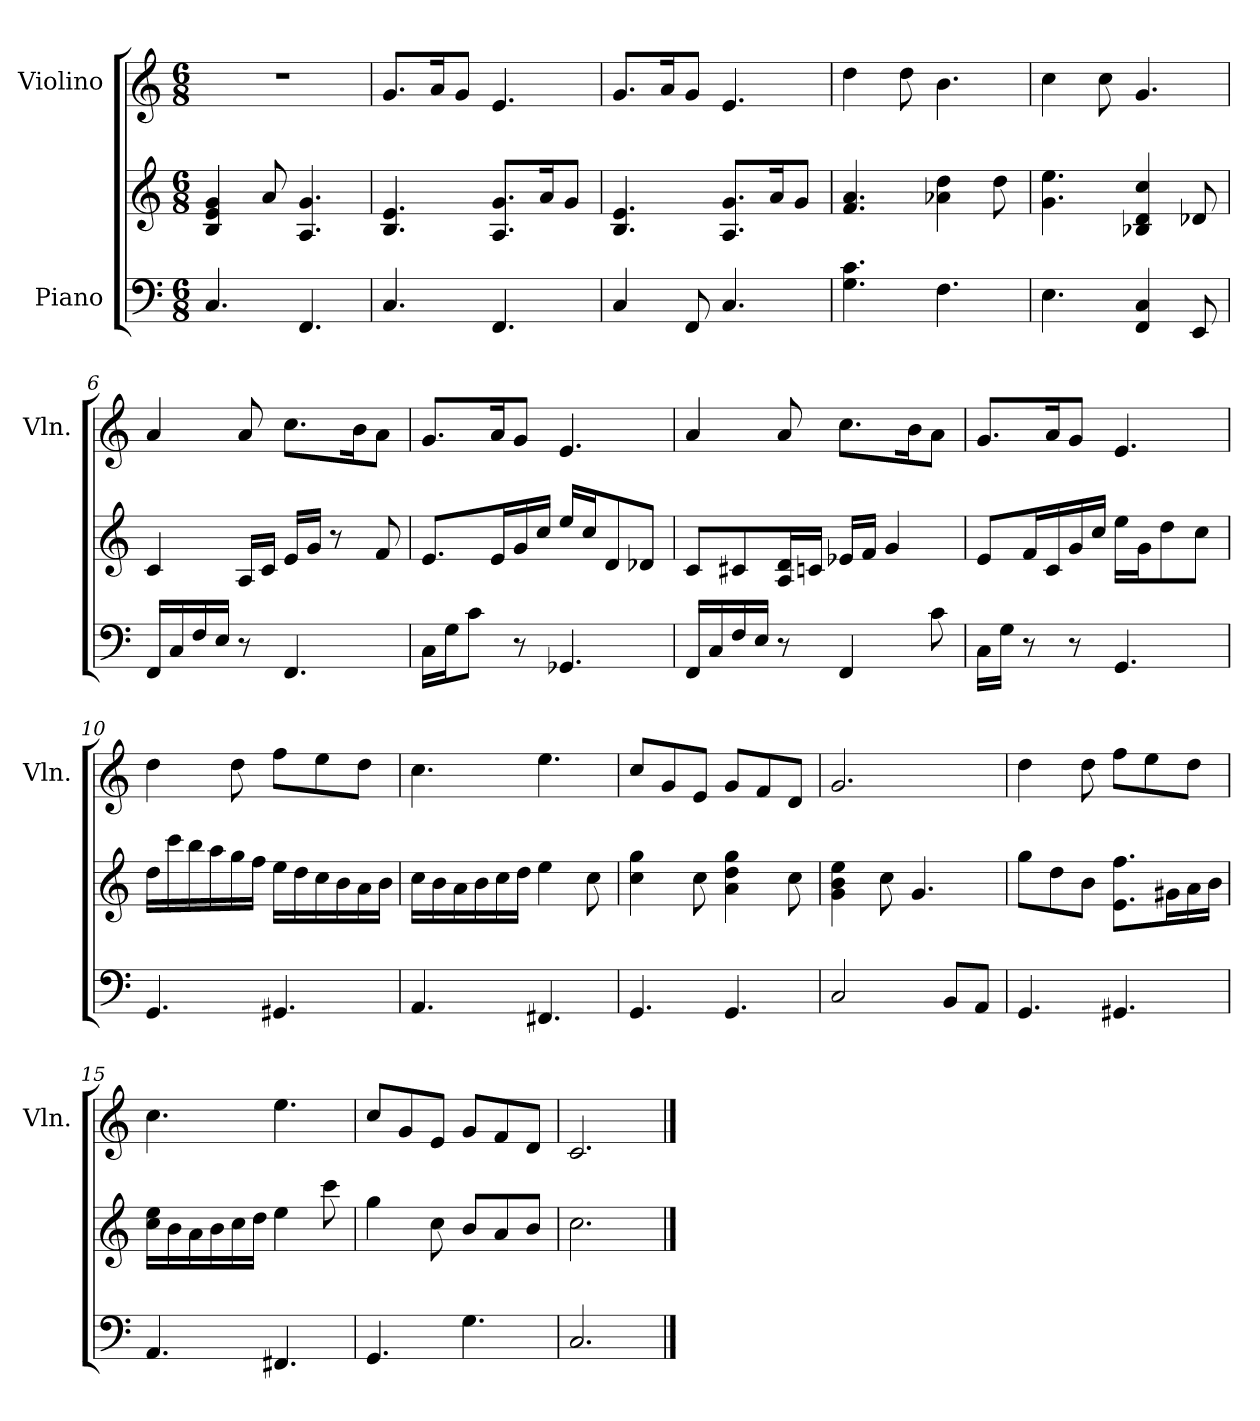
**kern	**kern	**kern
*part2	*part2	*part1
*staff3	*staff2	*staff1
*I"Piano	*	*I"Violino
*	*	*I'Vln.
*clefF4	*clefG2	*clefG2
*k[]	*k[]	*k[]
*M6/8	*M6/8	*M6/8
*MM60	*MM60	*MM60
=1	=1	=1
4.C/	4B/ 4e/ 4g/	2.r
.	8a/	.
4.FF/	4.A/ 4.g/	.
=2	=2	=2
4.C/	4.B/ 4.e/	8.g/L
.	.	16a/K
.	.	8g/J
4.FF/	8.A/ 8.g/L	4.e/
.	16a/K	.
.	8g/J	.
=3	=3	=3
4C/	4.B/ 4.e/	8.g/L
.	.	16a/K
8FF/	.	8g/J
4.C/	8.A/ 8.g/L	4.e/
.	16a/K	.
.	8g/J	.
=4	=4	=4
4.G\ 4.c\	4.f/ 4.a/	4dd\
.	.	8dd\
4.F\	4a-X\ 4dd\	4.b\
.	8dd\	.
=5	=5	=5
4.E\	4.g\ 4.ee\	4cc\
.	.	8cc\
4FF/ 4C/	4B-X/ 4d/ 4cc/	4.g/
8EE/	8d-X/	.
=6	=6	=6
16FF/LL	4c/	4a/
16C/	.	.
16F/	.	.
16E/JJ	.	.
8r	16A/LL	8a/
.	16c/JJ	.
4.FF/	16e/LL	8.cc\L
.	16g/JJ	.
.	8r	.
.	.	16b\K
.	8f/	8a\J
!!LO:LB:g=z
=7	=7	=7
16C\LL	8.e/L	8.g/L
16G\J	.	.
8c\J	.	.
.	16e/L	16a/K
8r	16g/	8g/J
.	16cc/JJ	.
4.GG-X/	16ee/LL	4.e/
.	16cc/J	.
.	8d/	.
.	8d-X/J	.
=8	=8	=8
16FF/LL	8c/L	4a/
16C/	.	.
16F/	8c#X/	.
16E/JJ	.	.
8r	16A/ 16d/L	8a/
.	16cn/JJ	.
4FF/	16e-X/LL	8.cc\L
.	16f/JJ	.
.	4g/	.
.	.	16b\K
8c\	.	8a\J
=9	=9	=9
16C\LL	8e/L	8.g/L
16G\JJ	.	.
8r	16f/L	.
.	16c/	16a/K
8r	16g/	8g/J
.	16cc/JJ	.
4.GG/	16ee\LL	4.e/
.	16g\J	.
.	8dd\	.
.	8cc\J	.
=10	=10	=10
4.GG/	16dd\LL	4dd\
.	16ccc\	.
.	16bb\	.
.	16aa\	.
.	16gg\	8dd\
.	16ff\JJ	.
4.GG#X/	16ee\LL	8ff\L
.	16dd\	.
.	16cc\	8ee\
.	16b\	.
.	16a\	8dd\J
.	16b\JJ	.
!!LO:LB:g=z
=11	=11	=11
4.AA/	16cc\LL	4.cc\
.	16b\	.
.	16a\	.
.	16b\	.
.	16cc\	.
.	16dd\JJ	.
4.FF#X/	4ee\	4.ee\
.	8cc\	.
=12	=12	=12
4.GG/	4cc\ 4gg\	8cc/L
.	.	8g/
.	8cc\	8e/J
4.GG/	4a\ 4dd\ 4gg\	8g/L
.	.	8f/
.	8cc\	8d/J
=13	=13	=13
2C/	4g\ 4b\ 4ee\	2.g/
.	8cc\	.
.	4.g/	.
8BB/L	.	.
8AA/J	.	.
=14	=14	=14
4.GG/	8gg\L	4dd\
.	8dd\	.
.	8b\J	8dd\
4.GG#X/	8.e\ 8.ff\L	8ff\L
.	.	8ee\
.	16g#X\L	.
.	16a\	8dd\J
.	16b\JJ	.
=15	=15	=15
4.AA/	16cc\ 16ee\LL	4.cc\
.	16b\	.
.	16a\	.
.	16b\	.
.	16cc\	.
.	16dd\JJ	.
4.FF#X/	4ee\	4.ee\
.	8ccc\	.
=16	=16	=16
4.GG/	4gg\	8cc/L
.	.	8g/
.	8cc\	8e/J
4.G\	8b/L	8g/L
.	8a/	8f/
.	8b/J	8d/J
=17	=17	=17
2.C/	2.cc\	2.c/
==	==	==
*-	*-	*-
